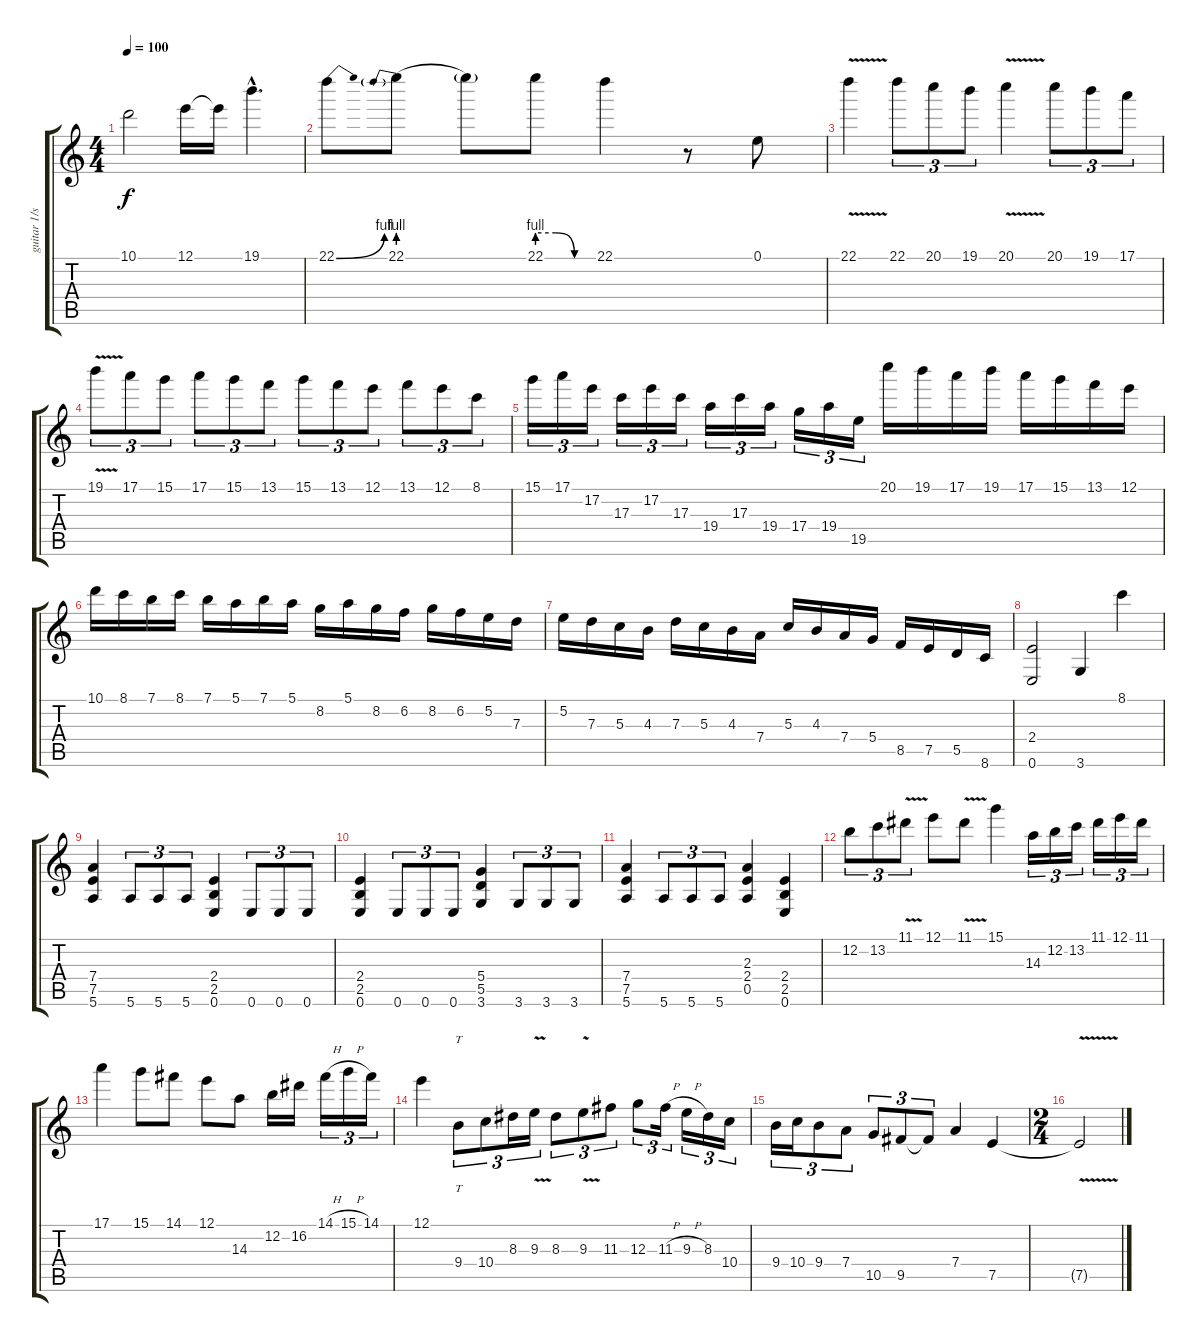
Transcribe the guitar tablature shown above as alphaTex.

\track ("guitar 1/solo" "guitar 1/s") {instrument distortionguitar}
\staff {score tabs}
\tuning (E4 B3 G3 D3 A2 E2) {hide}
\ts (4 4)
\tempo 100
\clef g2
\ks c
10.1.2{dy f} 12.1.16 12.1{t}.16 19.1{hac}.4{d} |
22.1{be (bend 0 0 60 4)}.8 22.1{be (prebend 0 4 60 4)}.8 22.1{t}.8 22.1{be (custom 0 4 20 4 40 0 60 0)}.8 22.1.4 r.8 0.1.8 |
22.1{v}.4 22.1.8{tu (3 2)} 20.1.8{tu (3 2)} 19.1.8{tu (3 2)} 20.1{v}.4 20.1.8{tu (3 2)} 19.1.8{tu (3 2)} 17.1.8{tu (3 2)} |
19.1{v}.8{tu (3 2)} 17.1.8{tu (3 2)} 15.1.8{tu (3 2)} 17.1.8{tu (3 2)} 15.1.8{tu (3 2)} 13.1.8{tu (3 2)} 15.1.8{tu (3 2)} 13.1.8{tu (3 2)} 12.1.8{tu (3 2)} 13.1.8{tu (3 2)} 12.1.8{tu (3 2)} 8.1.8{tu (3 2)} |
15.1.16{tu (3 2)} 17.1.16{tu (3 2)} 17.2.16{tu (3 2)} 17.3.16{tu (3 2)} 17.2.16{tu (3 2)} 17.3.16{tu (3 2)} 19.4.16{tu (3 2)} 17.3.16{tu (3 2)} 19.4.16{tu (3 2)} 17.4.16{tu (3 2)} 19.4.16{tu (3 2)} 19.5.16{tu (3 2)} 20.1.16 19.1.16 17.1.16 19.1.16 17.1.16 15.1.16 13.1.16 12.1.16 |
10.1.16 8.1.16 7.1.16 8.1.16 7.1.16 5.1.16 7.1.16 5.1.16 8.2.16 5.1.16 8.2.16 6.2.16 8.2.16 6.2.16 5.2.16 7.3.16 |
5.2.16 7.3.16 5.3.16 4.3.16 7.3.16 5.3.16 4.3.16 7.4.16 5.3.16 4.3.16 7.4.16 5.4.16 8.5.16 7.5.16 5.5.16 8.6.16 |
(2.4 0.6).2{volume 16 instrument distortionguitar} 3.6.4 8.1.4{instrument guitarharmonics} |
(7.4 7.5 5.6).4{instrument distortionguitar} 5.6.8{tu (3 2)} 5.6.8{tu (3 2)} 5.6.8{tu (3 2)} (2.4 2.5 0.6).4 0.6.8{tu (3 2)} 0.6.8{tu (3 2)} 0.6.8{tu (3 2)} |
(2.4 2.5 0.6).4 0.6.8{tu (3 2)} 0.6.8{tu (3 2)} 0.6.8{tu (3 2)} (5.4 5.5 3.6).4 3.6.8{tu (3 2)} 3.6.8{tu (3 2)} 3.6.8{tu (3 2)} |
(7.4 7.5 5.6).4 5.6.8{tu (3 2)} 5.6.8{tu (3 2)} 5.6.8{tu (3 2)} (2.3 2.4 0.5).4 (2.4 2.5 0.6).4 |
12.2.8{tu (3 2)} 13.2.8{tu (3 2)} 11.1{v}.8{tu (3 2)} 12.1.8 11.1{v}.8 15.1.4 14.3.16{tu (3 2)} 12.2.16{tu (3 2)} 13.2.16{tu (3 2)} 11.1.16{tu (3 2)} 12.1.16{tu (3 2)} 11.1.16{tu (3 2)} |
17.1.4 15.1.8 14.1.8 12.1.8 14.3.8 12.2.16 16.2.16 14.1{h}.16{tu (3 2)} 15.1{h}.16{tu (3 2)} 14.1.16{tu (3 2)} |
12.1.4 9.4.8{tt tu (3 2)} 10.4.8{tu (3 2)} 8.3.16{tu (3 2)} 9.3{v}.16{tu (3 2)} 8.3.8{tu (3 2)} 9.3{v}.8{tu (3 2)} 11.3.8{tu (3 2)} 12.3.8{tu (3 2)} 11.3{h}.16{tu (3 2)} 9.3{h}.16{tu (3 2)} 8.3.16{tu (3 2)} 10.4.16{tu (3 2)} |
9.4.16{tu (3 2)} 10.4.16{tu (3 2)} 9.4.8{tu (3 2)} 7.4.8{tu (3 2)} 10.5.8{tu (3 2)} 9.5.8{tu (3 2)} 9.5{t}.8{tu (3 2)} 7.4.4{instrument guitarharmonics} 7.5.4 |
\ts (2 4)
7.5{v t}.2
